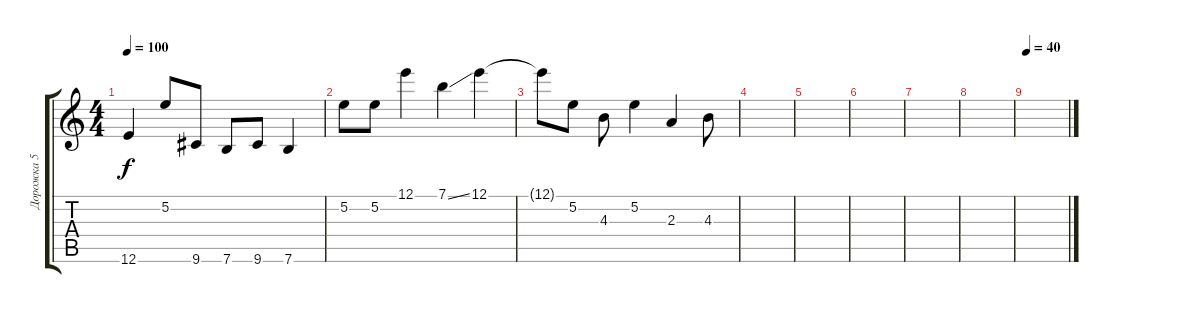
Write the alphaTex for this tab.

\track ("Дорожка 5" "Дорожка 5") {instrument distortionguitar}
\staff {score tabs}
\tuning (E4 B3 G3 D3 A2 E2) {hide}
\ts (4 4)
\tempo 100
\clef g2
\ks c
12.6.4{dy f} 5.2{t}.8 9.6.8 7.6.8 9.6.8 7.6.4 |
5.2.8 5.2.8 12.1.4 7.1{ss}.4 12.1.4 |
12.1{t}.8 5.2.8 4.3.8 5.2.4 2.3.4 4.3.8 |
|
|
|
|
|
\tempo 40
